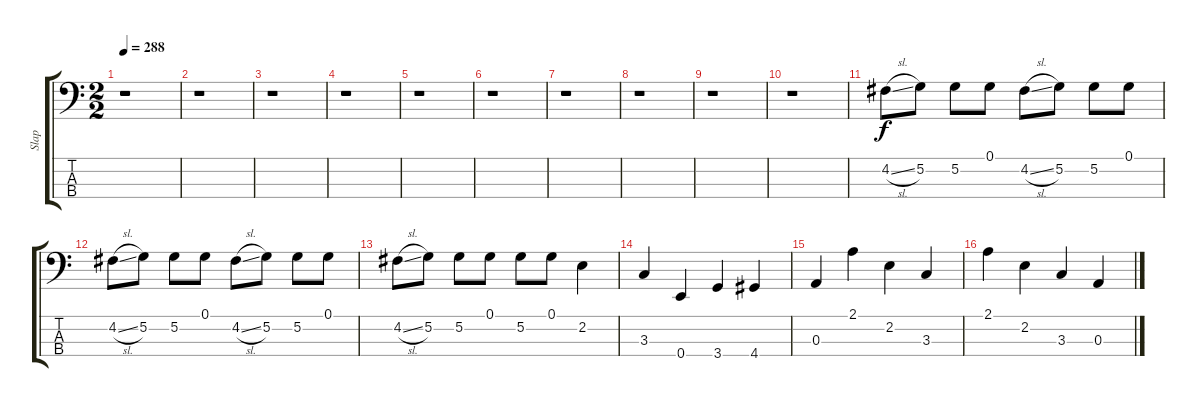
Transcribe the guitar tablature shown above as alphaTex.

\track ("Slap" "Slap") {instrument slapbass1}
\staff {score tabs}
\tuning (G2 D2 A1 E1) {hide}
\ts (2 2)
\tempo 288
\clef f4
\ks c
r.1{dy f} |
r.1 |
r.1 |
r.1 |
r.1 |
r.1 |
r.1 |
r.1 |
r.1 |
r.1 |
4.2{sl}.8 5.2.8 5.2.8 0.1.8 4.2{sl}.8 5.2.8 5.2.8 0.1.8 |
4.2{sl}.8 5.2.8 5.2.8 0.1.8 4.2{sl}.8 5.2.8 5.2.8 0.1.8 |
4.2{sl}.8 5.2.8 5.2.8 0.1.8 5.2.8 0.1.8 2.2.4 |
3.3.4 0.4.4 3.4.4 4.4.4 |
0.3.4 2.1.4 2.2.4 3.3.4 |
2.1.4 2.2.4 3.3.4 0.3.4
